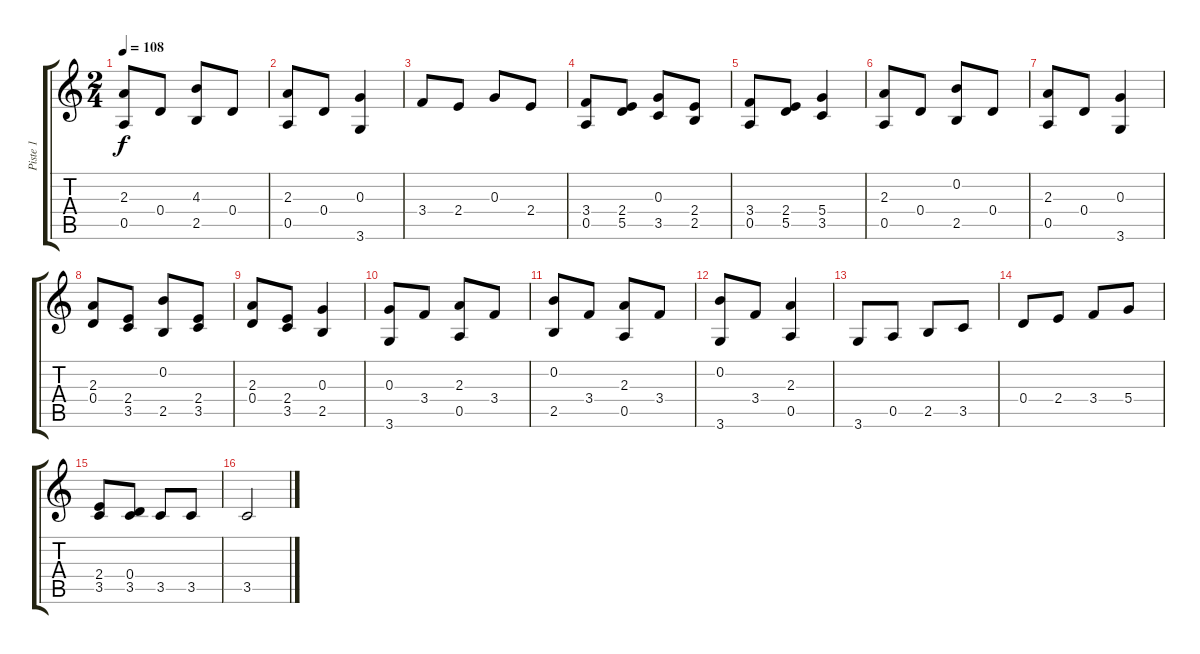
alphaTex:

\track ("Piste 1" "Piste 1") {instrument acousticguitarnylon}
\staff {score tabs}
\tuning (E4 B3 G3 D3 A2 E2) {hide}
\ts (2 4)
\tempo 108
\clef g2
\ks c
(2.3 0.5).8{dy f} 0.4.8 (4.3 2.5).8 0.4.8 |
(2.3 0.5).8 0.4.8 (0.3 3.6).4 |
3.4.8 2.4.8 0.3.8 2.4.8 |
(3.4 0.5).8 (2.4 5.5).8 (0.3 3.5).8 (2.4 2.5).8 |
(3.4 0.5).8 (2.4 5.5).8 (5.4 3.5).4 |
(2.3 0.5).8 0.4.8 (0.2 2.5).8 0.4.8 |
(2.3 0.5).8 0.4.8 (0.3 3.6).4 |
(2.3 0.4).8 (2.4 3.5).8 (0.2 2.5).8 (2.4 3.5).8 |
(2.3 0.4).8 (2.4 3.5).8 (0.3 2.5).4 |
(0.3 3.6).8 3.4.8 (2.3 0.5).8 3.4.8 |
(0.2 2.5).8 3.4.8 (2.3 0.5).8 3.4.8 |
(0.2 3.6).8 3.4.8 (2.3 0.5).4 |
3.6.8 0.5.8 2.5.8 3.5.8 |
0.4.8 2.4.8 3.4.8 5.4.8 |
(2.4 3.5).8 (0.4 3.5).8 3.5.8 3.5.8 |
3.5.2
